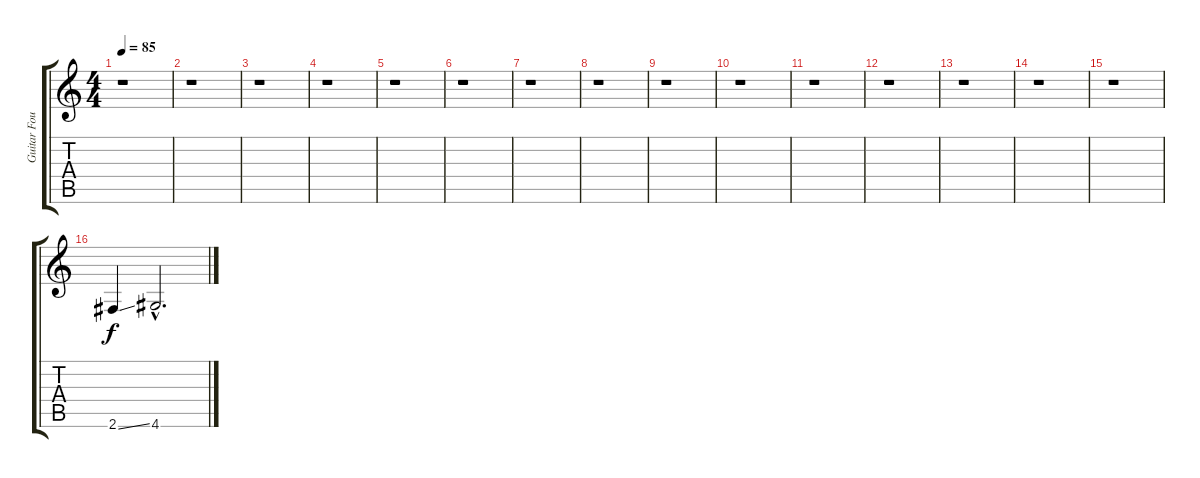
\track ("Guitar Four" "Guitar Fou") {instrument overdrivenguitar}
\staff {score tabs}
\tuning (E4 B3 G3 D3 A2 E2) {hide}
\ts (4 4)
\tempo 85
\clef g2
\ks c
r.1{dy f instrument overdrivenguitar} |
r.1 |
r.1 |
r.1 |
r.1 |
r.1 |
r.1 |
r.1 |
r.1 |
r.1 |
r.1 |
r.1 |
r.1 |
r.1 |
r.1 |
2.6{ss}.4 4.6{hac}.2{d}
